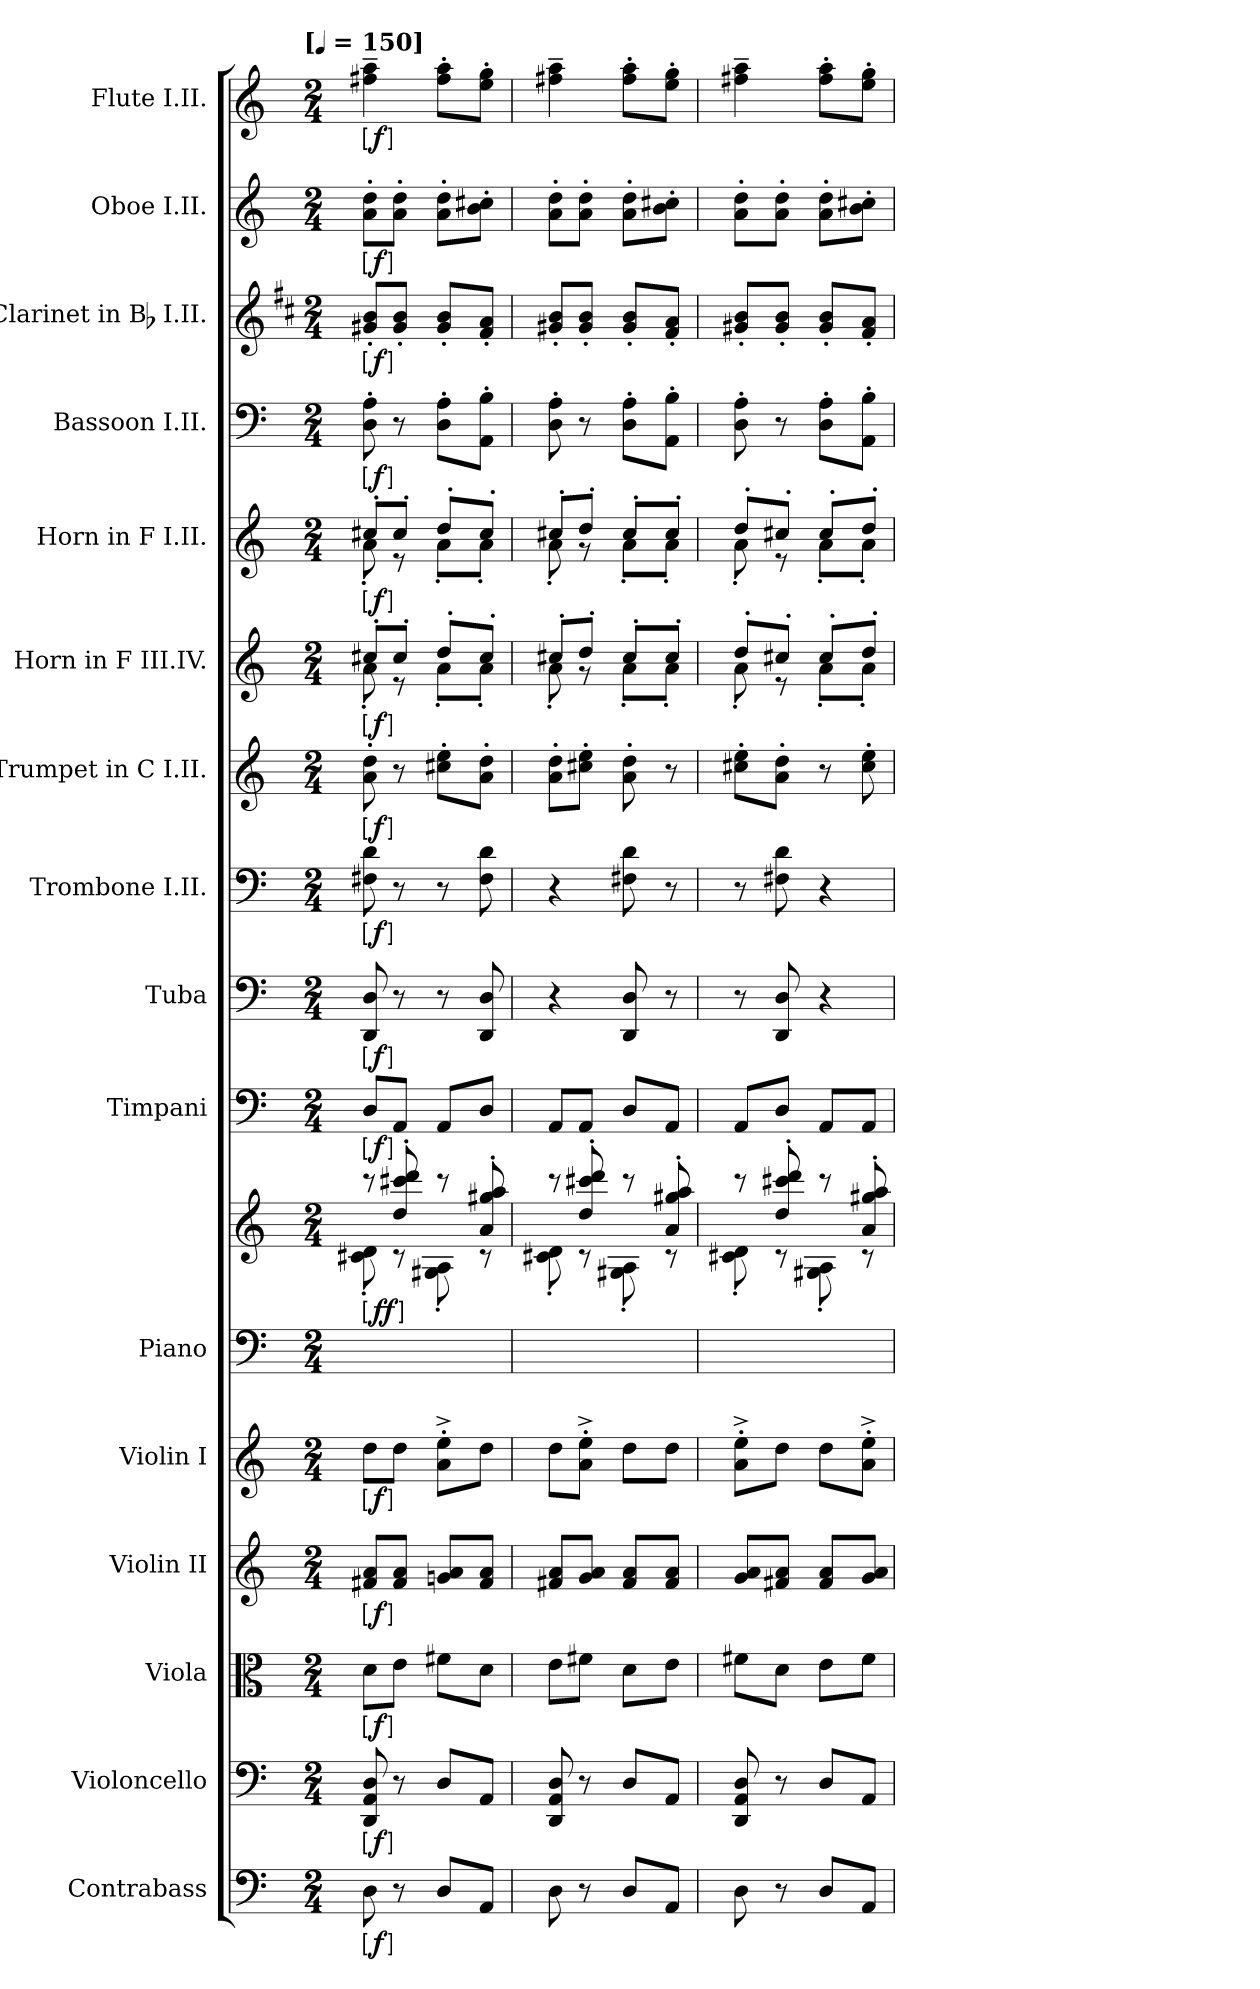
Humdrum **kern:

**kern	**dynam	**kern	**dynam	**kern	**dynam	**kern	**dynam	**kern	**dynam	**kern	**kern	**dynam	**kern	**dynam	**kern	**dynam	**kern	**dynam	**kern	**dynam	**kern	**dynam	**kern	**dynam	**kern	**dynam	**kern	**dynam	**kern	**dynam	**kern	**dynam
*part16	*part16	*part15	*part15	*part14	*part14	*part13	*part13	*part12	*part12	*part11	*part11	*part11	*part10	*part10	*part9	*part9	*part8	*part8	*part7	*part7	*part6	*part6	*part5	*part5	*part4	*part4	*part3	*part3	*part2	*part2	*part1	*part1
*staff17	*staff17	*staff16	*staff16	*staff15	*staff15	*staff14	*staff14	*staff13	*staff13	*staff12	*staff11	*staff11/12	*staff10	*staff10	*staff9	*staff9	*staff8	*staff8	*staff7	*staff7	*staff6	*staff6	*staff5	*staff5	*staff4	*staff4	*staff3	*staff3	*staff2	*staff2	*staff1	*staff1
*I"Contrabass	*	*I"Violoncello	*	*I"Viola	*	*I"Violin II	*	*I"Violin I	*	*I"Piano	*	*	*I"Timpani	*	*I"Tuba	*	*I"Trombone I.II.	*	*I"Trumpet in C I.II.	*	*I"Horn in F III.IV.	*	*I"Horn in F I.II.	*	*I"Bassoon I.II.	*	*I"Clarinet in Bb I.II.	*	*I"Oboe I.II.	*	*I"Flute I.II.	*
*I'Cb.	*	*I'Vc.	*	*I'Vla.	*	*I'Vln. II	*	*I'Vln. I	*	*I'Pno.	*	*	*I'Timp.	*	*I'Tba.	*	*I'Tbn.	*	*	*	*I'Hn.	*	*I'Hn.	*	*I'Bsn.	*	*I'Cl.	*	*I'Ob.	*	*I'Fl.	*
*clefF4	*	*clefF4	*	*clefC3	*	*clefG2	*	*clefG2	*	*clefF4	*clefG2	*	*clefF4	*	*clefF4	*	*clefF4	*	*clefG2	*	*clefG2	*	*clefG2	*	*clefF4	*	*clefG2	*	*clefG2	*	*clefG2	*
*ITrd7c12	*	*	*	*	*	*	*	*	*	*	*	*	*	*	*	*	*	*	*	*	*ITrd4c7	*	*ITrd4c7	*	*	*	*ITrd1c2	*	*	*	*	*
*k[]	*	*k[]	*	*k[]	*	*k[]	*	*k[]	*	*k[]	*k[]	*	*k[]	*	*k[]	*	*k[]	*	*k[]	*	*k[b-]	*	*k[b-]	*	*k[]	*	*k[]	*	*k[]	*	*k[]	*
*C:	*	*C:	*	*C:	*	*C:	*	*C:	*	*C:	*C:	*	*C:	*	*C:	*	*C:	*	*C:	*	*F:	*	*F:	*	*C:	*	*C:	*	*C:	*	*C:	*
!!LO:TX:omd:t=[[quarter] = 150]
*M2/4	*	*M2/4	*	*M2/4	*	*M2/4	*	*M2/4	*	*M2/4	*M2/4	*	*M2/4	*	*M2/4	*	*M2/4	*	*M2/4	*	*M2/4	*	*M2/4	*	*M2/4	*	*M2/4	*	*M2/4	*	*M2/4	*
*MM150	*	*MM150	*	*MM150	*	*MM150	*	*MM150	*	*MM150	*MM150	*	*MM150	*	*MM150	*	*MM150	*	*MM150	*	*MM150	*	*MM150	*	*MM150	*	*MM150	*	*MM150	*	*MM150	*
=1	=1	=1	=1	=1	=1	=1	=1	=1	=1	=1	=1	=1	=1	=1	=1	=1	=1	=1	=1	=1	=1	=1	=1	=1	=1	=1	=1	=1	=1	=1	=1	=1
*	*	*	*	*	*	*	*	*	*	*	*^	*	*	*	*	*	*	*	*	*	*^	*	*^	*	*	*	*	*	*	*	*	*
!	!LO:DY:ed=brack	!	!LO:DY:ed=brack	!	!LO:DY:ed=brack	!	!LO:DY:ed=brack	!	!LO:DY:ed=brack	!	!	!	!LO:DY:ed=brack	!	!LO:DY:ed=brack	!	!LO:DY:ed=brack	!	!LO:DY:ed=brack	!	!LO:DY:ed=brack	!	!	!LO:DY:ed=brack	!	!	!LO:DY:ed=brack	!	!LO:DY:ed=brack	!	!LO:DY:ed=brack	!	!LO:DY:ed=brack	!	!LO:DY:ed=brack
8DD	f	8DD 8AA 8D	f	8dL	f	8f#X 8aL	f	8ddL	f	2ryy	8rccc	8c#X' 8d'	ff	8DL	f	8DD 8D	f	8F#X 8d	f	8a' 8dd'	f	8f#X'L	8d'	f	8f#X'L	8d'	f	8D' 8A'	f	8f#X' 8a'L	f	8a' 8dd'L	f	4ff#X~ 4aa~	f
8r	.	8r	.	8eJ	.	8f# 8aJ	.	8ddJ	.	.	8dd' 8ccc#X' 8ddd'	8rc	.	8AAJ	.	8r	.	8r	.	8r	.	8f#'J	8r	.	8f#'J	8r	.	8r	.	8f#' 8a'J	.	8a' 8dd'J	.	.	.
8DDL	.	8DL	.	8f#XL	.	8gn 8aL	.	8a'^ 8ee'^L	.	.	8rccc	8G#X' 8A'	.	8AAL	.	8r	.	8r	.	8cc#X' 8ee'L	.	8g'L	8d'L	.	8g'L	8d'L	.	8D' 8A'L	.	8f#' 8a'L	.	8a' 8dd'L	.	8ff#' 8aa'L	.
8AAAJ	.	8AAJ	.	8dJ	.	8f# 8aJ	.	8ddJ	.	.	8a' 8gg#X' 8aa'	8rc	.	8DJ	.	8DD 8D	.	8F# 8d	.	8a' 8dd'J	.	8f#'J	8d'J	.	8f#'J	8d'J	.	8AA' 8B'J	.	8e' 8g'J	.	8b' 8cc#X'J	.	8ee' 8gg'J	.
=2	=2	=2	=2	=2	=2	=2	=2	=2	=2	=2	=2	=2	=2	=2	=2	=2	=2	=2	=2	=2	=2	=2	=2	=2	=2	=2	=2	=2	=2	=2	=2	=2	=2	=2	=2
8DD	.	8DD 8AA 8D	.	8eL	.	8f#X 8aL	.	8ddL	.	2ryy	8rccc	8c#X' 8d'	.	8AAL	.	4r	.	4r	.	8a' 8dd'L	.	8f#X'L	8d'	.	8f#X'L	8d'	.	8D' 8A'	.	8f#X' 8a'L	.	8a' 8dd'L	.	4ff#X~ 4aa~	.
8r	.	8r	.	8f#XJ	.	8g 8aJ	.	8a'^ 8ee'^J	.	.	8dd' 8ccc#X' 8ddd'	8rc	.	8AAJ	.	.	.	.	.	8cc#X' 8ee'J	.	8g'J	8r	.	8g'J	8r	.	8r	.	8f#' 8a'J	.	8a' 8dd'J	.	.	.
8DDL	.	8DL	.	8dL	.	8f# 8aL	.	8ddL	.	.	8rccc	8G#X' 8A'	.	8DL	.	8DD 8D	.	8F#X 8d	.	8a' 8dd'	.	8f#'L	8d'L	.	8f#'L	8d'L	.	8D' 8A'L	.	8f#' 8a'L	.	8a' 8dd'L	.	8ff#' 8aa'L	.
8AAAJ	.	8AAJ	.	8eJ	.	8f# 8aJ	.	8ddJ	.	.	8a' 8gg#X' 8aa'	8rc	.	8AAJ	.	8r	.	8r	.	8r	.	8f#'J	8d'J	.	8f#'J	8d'J	.	8AA' 8B'J	.	8e' 8g'J	.	8b' 8cc#X'J	.	8ee' 8gg'J	.
=3	=3	=3	=3	=3	=3	=3	=3	=3	=3	=3	=3	=3	=3	=3	=3	=3	=3	=3	=3	=3	=3	=3	=3	=3	=3	=3	=3	=3	=3	=3	=3	=3	=3	=3	=3
8DD	.	8DD 8AA 8D	.	8f#XL	.	8g 8aL	.	8a'^ 8ee'^L	.	2ryy	8rccc	8c#X' 8d'	.	8AAL	.	8r	.	8r	.	8cc#X' 8ee'L	.	8g'L	8d'	.	8g'L	8d'	.	8D' 8A'	.	8f#X' 8a'L	.	8a' 8dd'L	.	4ff#X~ 4aa~	.
8r	.	8r	.	8dJ	.	8f#X 8aJ	.	8ddJ	.	.	8dd' 8ccc#X' 8ddd'	8rc	.	8DJ	.	8DD 8D	.	8F#X 8d	.	8a' 8dd'J	.	8f#X'J	8r	.	8f#X'J	8r	.	8r	.	8f#' 8a'J	.	8a' 8dd'J	.	.	.
8DDL	.	8DL	.	8eL	.	8f# 8aL	.	8ddL	.	.	8rccc	8G#X' 8A'	.	8AAL	.	4r	.	4r	.	8r	.	8f#'L	8d'L	.	8f#'L	8d'L	.	8D' 8A'L	.	8f#' 8a'L	.	8a' 8dd'L	.	8ff#' 8aa'L	.
8AAAJ	.	8AAJ	.	8f#J	.	8g 8aJ	.	8a'^ 8ee'^J	.	.	8a' 8gg#X' 8aa'	8rc	.	8AAJ	.	.	.	.	.	8cc#' 8ee'	.	8g'J	8d'J	.	8g'J	8d'J	.	8AA' 8B'J	.	8e' 8g'J	.	8b' 8cc#X'J	.	8ee' 8gg'J	.
*	*	*	*	*	*	*	*	*	*	*	*	*	*	*	*	*	*	*	*	*	*	*v	*v	*	*	*	*	*	*	*	*	*	*	*	*
*	*	*	*	*	*	*	*	*	*	*	*v	*v	*	*	*	*	*	*	*	*	*	*	*	*v	*v	*	*	*	*	*	*	*	*	*
=	=	=	=	=	=	=	=	=	=	=	=	=	=	=	=	=	=	=	=	=	=	=	=	=	=	=	=	=	=	=	=	=
*-	*-	*-	*-	*-	*-	*-	*-	*-	*-	*-	*-	*-	*-	*-	*-	*-	*-	*-	*-	*-	*-	*-	*-	*-	*-	*-	*-	*-	*-	*-	*-	*-
